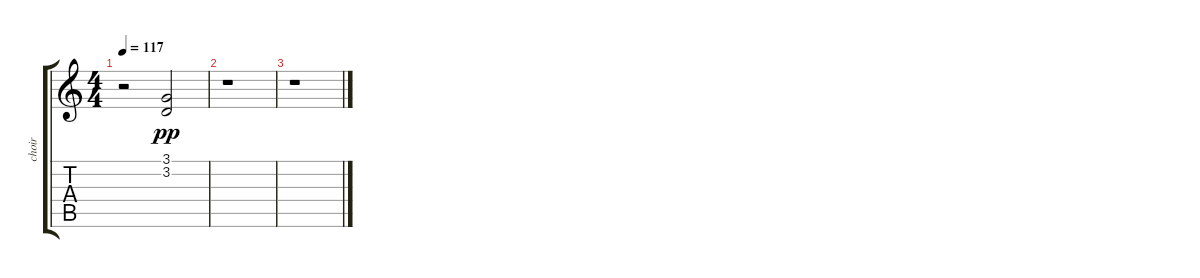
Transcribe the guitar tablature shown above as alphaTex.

\track ("choir" "choir") {instrument choiraahs}
\staff {score tabs}
\tuning (E4 B3 G3 D3 A2 E2) {hide}
\ts (4 4)
\tempo 117
\clef g2
\ks c
r.2{dy mp} (3.1 3.2).2{dy pp balance 4} |
r.1 |
r.1
